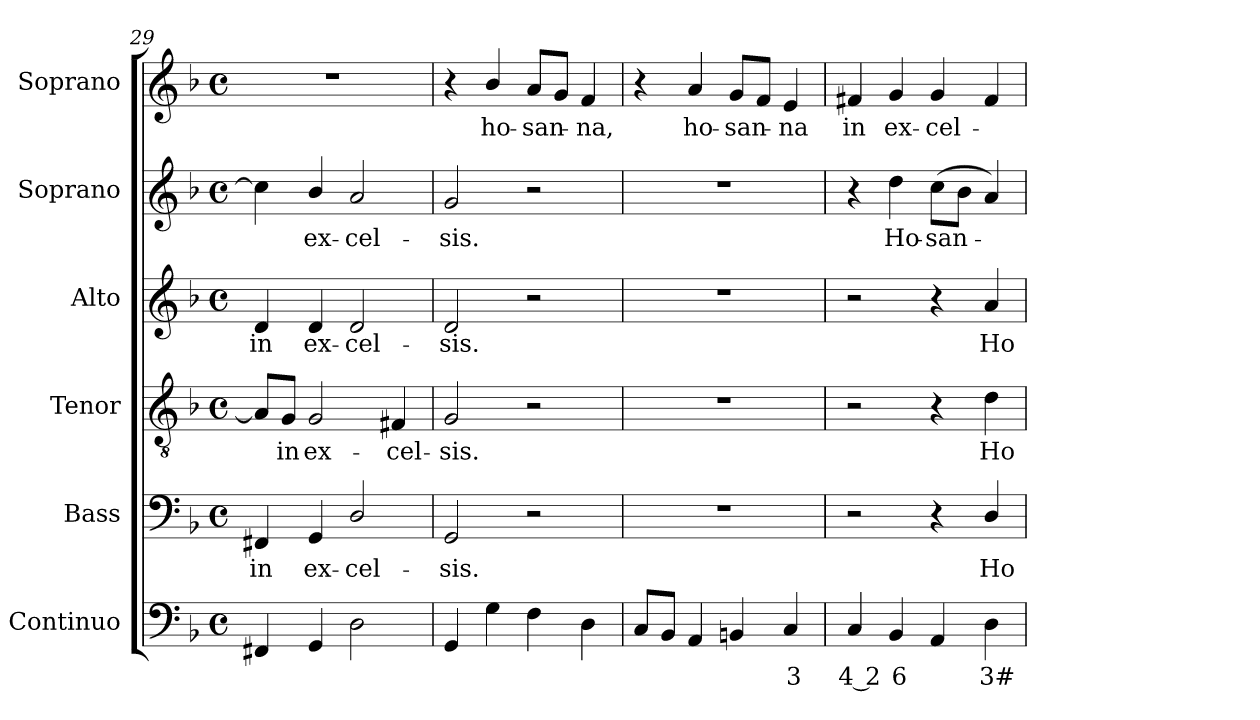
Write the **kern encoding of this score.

**kern	**text	**kern	**text	**kern	**text	**kern	**text	**kern	**text	**kern	**text
*part6	*part6	*part5	*part5	*part4	*part4	*part3	*part3	*part2	*part2	*part1	*part1
*staff6	*staff6	*staff5	*staff5	*staff4	*staff4	*staff3	*staff3	*staff2	*staff2	*staff1	*staff1
*I"Continuo	*	*I"Bass	*	*I"Tenor	*	*I"Alto	*	*I"Soprano	*	*I"Soprano	*
*I'Cont.	*	*I'B.	*	*I'T.	*	*I'A.	*	*I'S.	*	*I'S.	*
*clefF4	*	*clefF4	*	*clefGv2	*	*clefG2	*	*clefG2	*	*clefG2	*
*	*	*	*	*ITrd7c12	*	*	*	*	*	*	*
*k[b-]	*	*k[b-]	*	*k[b-]	*	*k[b-]	*	*k[b-]	*	*k[b-]	*
*F:	*	*F:	*	*F:	*	*F:	*	*F:	*	*F:	*
*M4/4	*	*M4/4	*	*M4/4	*	*M4/4	*	*M4/4	*	*M4/4	*
*met(c)	*	*met(c)	*	*met(c)	*	*met(c)	*	*met(c)	*	*met(c)	*
=29	=29	=29	=29	=29	=29	=29	=29	=29	=29	=29	=29
!	!	!	!LO:LY:b:color=#000000	!	!	!	!	!	!	!	!
!	!	!	!	!	!	!	!LO:LY:b:color=#000000	!	!	!	!
4FF#Xi/	.	4FF#Xi/	in	8AAi/L]	.	4di/	in	4cci\]	.	1r	.
!	!	!	!	!	!LO:LY:b:color=#000000	!	!	!	!	!	!
.	.	.	.	8GGi/J	in	.	.	.	.	.	.
!	!	!	!LO:LY:b:color=#000000	!	!	!	!	!	!	!	!
!	!	!	!	!	!LO:LY:b:color=#000000	!	!	!	!	!	!
!	!	!	!	!	!	!	!LO:LY:b:color=#000000	!	!	!	!
!	!	!	!	!	!	!	!	!	!LO:LY:b:color=#000000	!	!
4GGi/	.	4GGi/	ex-	2GGi/	ex-	4di/	ex-	4b-i/	ex-	.	.
!	!	!	!LO:LY:b:color=#000000	!	!	!	!	!	!	!	!
!	!	!	!	!	!	!	!LO:LY:b:color=#000000	!	!	!	!
!	!	!	!	!	!	!	!	!	!LO:LY:b:color=#000000	!	!
2Di\	.	2Di/	-cel-	.	.	2di/	-cel-	2ai/	-cel-	.	.
!	!	!	!	!	!LO:LY:b:color=#000000	!	!	!	!	!	!
.	.	.	.	4FF#Xi/	-cel-	.	.	.	.	.	.
=30	=30	=30	=30	=30	=30	=30	=30	=30	=30	=30	=30
!	!	!	!LO:LY:b:color=#000000	!	!	!	!	!	!	!	!
!	!	!	!	!	!LO:LY:b:color=#000000	!	!	!	!	!	!
!	!	!	!	!	!	!	!LO:LY:b:color=#000000	!	!	!	!
!	!	!	!	!	!	!	!	!	!LO:LY:b:color=#000000	!	!
4GGi/	.	2GGi/	-sis.	2GGi/	-sis.	2di/	-sis.	2gi/	-sis.	4r	.
!	!	!	!	!	!	!	!	!	!	!	!LO:LY:b:color=#000000
4Gi\	.	.	.	.	.	.	.	.	.	4b-i/	ho-
!	!	!	!	!	!	!	!	!	!	!	!LO:LY:b:color=#000000
4Fi\	.	2r	.	2r	.	2r	.	2r	.	8ai/L	-san-
.	.	.	.	.	.	.	.	.	.	8gi/J	.
!	!	!	!	!	!	!	!	!	!	!	!LO:LY:b:color=#000000
4Di\	.	.	.	.	.	.	.	.	.	4fi/	-na,
!!LO:LB:g=z
=31	=31	=31	=31	=31	=31	=31	=31	=31	=31	=31	=31
8Ci/L	.	1r	.	1r	.	1r	.	1r	.	4r	.
8BB-i/J	.	.	.	.	.	.	.	.	.	.	.
!	!	!	!	!	!	!	!	!	!	!	!LO:LY:b:color=#000000
4AAi/	.	.	.	.	.	.	.	.	.	4ai/	ho-
!	!	!	!	!	!	!	!	!	!	!	!LO:LY:b:color=#000000
4BBni/	.	.	.	.	.	.	.	.	.	8gi/L	-san-
.	.	.	.	.	.	.	.	.	.	8fi/J	.
!	!LO:LY:b:color=#000000	!	!	!	!	!	!	!	!	!	!
!	!	!	!	!	!	!	!	!	!	!	!LO:LY:b:color=#000000
4Ci/	3	.	.	.	.	.	.	.	.	4ei/	-na
=32	=32	=32	=32	=32	=32	=32	=32	=32	=32	=32	=32
!	!LO:LY:b:color=#000000	!	!	!	!	!	!	!	!	!	!
!	!	!	!	!	!	!	!	!	!	!	!LO:LY:b:color=#000000
4Ci/	4 2	2r	.	2r	.	2r	.	4r	.	4f#Xi/	in
!	!LO:LY:b:color=#000000	!	!	!	!	!	!	!	!	!	!
!	!	!	!	!	!	!	!	!	!LO:LY:b:color=#000000	!	!
!	!	!	!	!	!	!	!	!	!	!	!LO:LY:b:color=#000000
4BB-i/	6	.	.	.	.	.	.	4ddi\	Ho-	4gi/	ex-
!	!	!	!	!	!	!	!	!	!LO:LY:b:color=#000000	!	!
!	!	!	!	!	!	!	!	!	!	!	!LO:LY:b:color=#000000
4AAi/	.	4r	.	4r	.	4r	.	(8cci\L	-san-	4gi/	-cel-
.	.	.	.	.	.	.	.	8b-i\J	.	.	.
!	!LO:LY:b:color=#000000	!	!	!	!	!	!	!	!	!	!
!	!	!	!LO:LY:b:color=#000000	!	!	!	!	!	!	!	!
!	!	!	!	!	!LO:LY:b:color=#000000	!	!	!	!	!	!
!	!	!	!	!	!	!	!LO:LY:b:color=#000000	!	!	!	!
4Di\	3#	4Di/	Ho-	4Di\	Ho-	4ai/	Ho-	4ai/)	.	4f#i/	.
=	=	=	=	=	=	=	=	=	=	=	=
*-	*-	*-	*-	*-	*-	*-	*-	*-	*-	*-	*-
